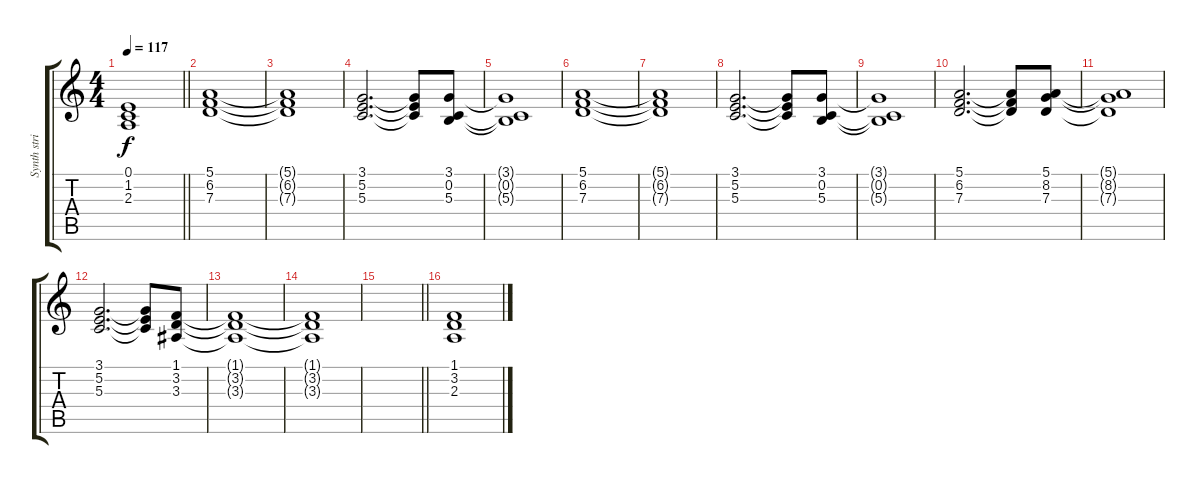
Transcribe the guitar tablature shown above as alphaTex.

\track ("Synth strings" "Synth stri") {instrument stringensemble1}
\staff {score tabs}
\tuning (E4 B3 G3 D3 A2 E2) {hide}
\ts (4 4)
\tempo 117
\clef g2
\barLineRight lightlight
\ks c
(0.1{t} 1.2{t} 2.3{t}).1{dy f} |
(5.1 6.2 7.3).1 |
(5.1{t} 6.2{t} 7.3{t}).1 |
(3.1 5.2 5.3).2{d} (3.1{t} 5.2{t} 5.3{t}).8 (3.1 0.2 5.3).8 |
(3.1{t} 0.2{t} 5.3{t}).1 |
(5.1 6.2 7.3).1 |
(5.1{t} 6.2{t} 7.3{t}).1 |
(3.1 5.2 5.3).2{d} (3.1{t} 5.2{t} 5.3{t}).8 (3.1 0.2 5.3).8 |
(3.1{t} 0.2{t} 5.3{t}).1 |
(5.1 6.2 7.3).2{d} (5.1{t} 6.2{t} 7.3{t}).8 (5.1 8.2 7.3).8 |
(5.1{t} 8.2{t} 7.3{t}).1 |
(3.1 5.2 5.3).2{d} (3.1{t} 5.2{t} 5.3{t}).8 (1.1 3.2 3.3).8 |
(1.1{t} 3.2{t} 3.3{t}).1 |
(1.1{t} 3.2{t} 3.3{t}).1 |
\barLineRight lightlight
|
(1.1 3.2 2.3).1
